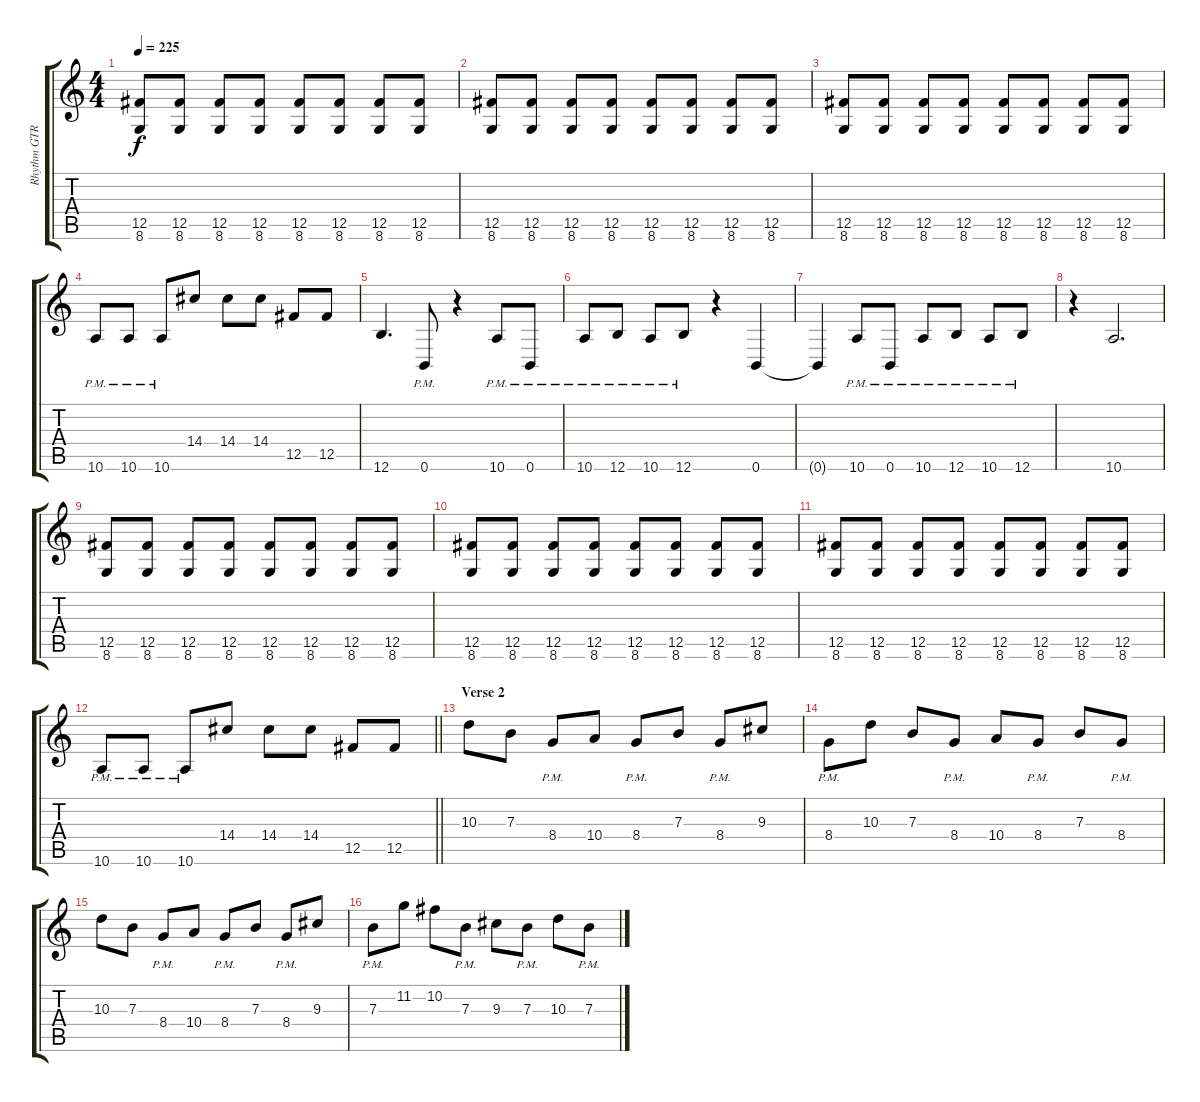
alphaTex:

\track ("Rhythm GTR R" "Rhythm GTR") {instrument overdrivenguitar}
\staff {score tabs}
\tuning (Db4 Ab3 E3 B2 Gb2 B1) {hide}
\ts (4 4)
\tempo 225
\clef g2
\ks c
(12.5 8.6).8{dy f} (12.5 8.6).8 (12.5 8.6).8 (12.5 8.6).8 (12.5 8.6).8 (12.5 8.6).8 (12.5 8.6).8 (12.5 8.6).8 |
(12.5 8.6).8 (12.5 8.6).8 (12.5 8.6).8 (12.5 8.6).8 (12.5 8.6).8 (12.5 8.6).8 (12.5 8.6).8 (12.5 8.6).8 |
(12.5 8.6).8 (12.5 8.6).8 (12.5 8.6).8 (12.5 8.6).8 (12.5 8.6).8 (12.5 8.6).8 (12.5 8.6).8 (12.5 8.6).8 |
10.6{pm}.8 10.6{pm}.8 10.6{pm}.8 14.4.8 14.4.8 14.4.8 12.5.8 12.5.8 |
12.6.4{d} 0.6{pm}.8 r.4 10.6{pm}.8 0.6{pm}.8 |
10.6{pm}.8 12.6{pm}.8 10.6{pm}.8 12.6{pm}.8 r.4 0.6.4 |
0.6{t}.4 10.6{pm}.8 0.6{pm}.8 10.6{pm}.8 12.6{pm}.8 10.6{pm}.8 12.6{pm}.8 |
r.4 10.6.2{d} |
(12.5 8.6).8 (12.5 8.6).8 (12.5 8.6).8 (12.5 8.6).8 (12.5 8.6).8 (12.5 8.6).8 (12.5 8.6).8 (12.5 8.6).8 |
(12.5 8.6).8 (12.5 8.6).8 (12.5 8.6).8 (12.5 8.6).8 (12.5 8.6).8 (12.5 8.6).8 (12.5 8.6).8 (12.5 8.6).8 |
(12.5 8.6).8 (12.5 8.6).8 (12.5 8.6).8 (12.5 8.6).8 (12.5 8.6).8 (12.5 8.6).8 (12.5 8.6).8 (12.5 8.6).8 |
\barLineRight lightlight
10.6{pm}.8 10.6{pm}.8 10.6{pm}.8 14.4.8 14.4.8 14.4.8 12.5.8 12.5.8 |
\section ("" "Verse 2")
10.3.8 7.3.8 8.4{pm}.8 10.4.8 8.4{pm}.8 7.3.8 8.4{pm}.8 9.3.8 |
8.4{pm}.8 10.3.8 7.3.8 8.4{pm}.8 10.4.8 8.4{pm}.8 7.3.8 8.4{pm}.8 |
10.3.8 7.3.8 8.4{pm}.8 10.4.8 8.4{pm}.8 7.3.8 8.4{pm}.8 9.3.8 |
7.3{pm}.8 11.2.8 10.2.8 7.3{pm}.8 9.3.8 7.3{pm}.8 10.3.8 7.3{pm}.8
